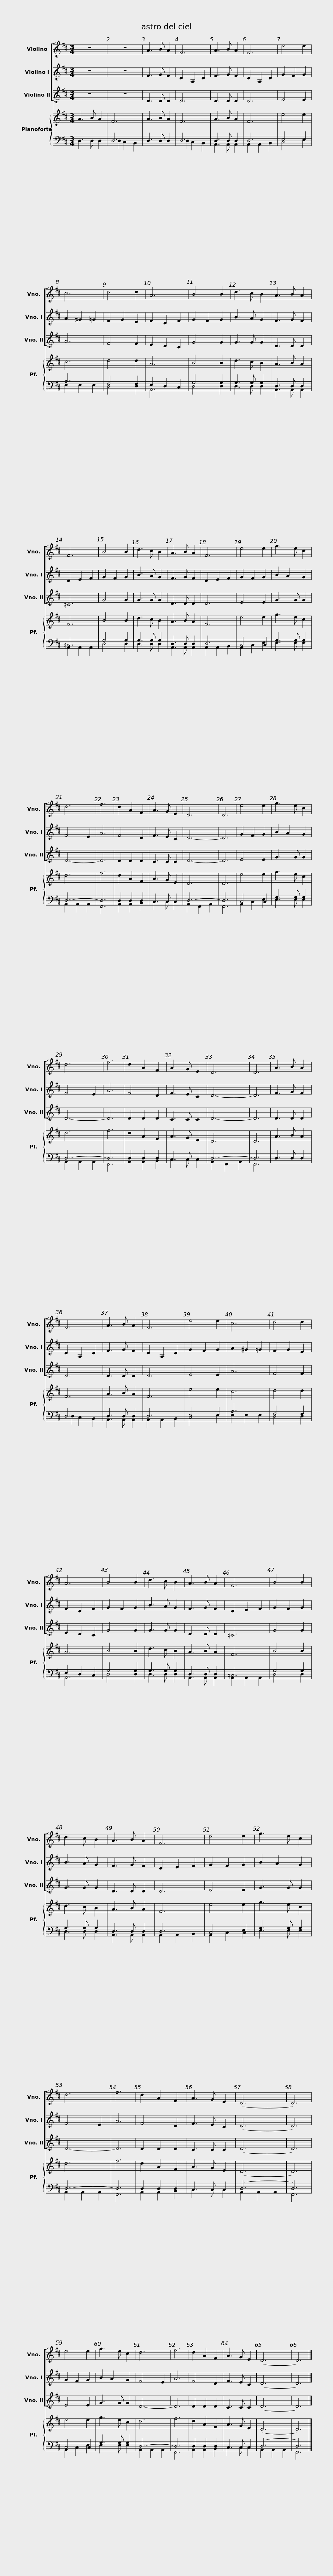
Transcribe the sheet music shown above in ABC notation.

X:1
%%score [ 1 2 3 ] { 4 | ( 5 6 ) }
L:1/8
M:3/4
I:linebreak $
K:D
V:1 treble
V:2 treble
V:3 treble
V:4 treble
V:5 bass
V:6 bass
V:1
 z6 | z6 | A3 B A2 | F6 | A3 B A2 | %5
 F6 | e4 e2 | c6 |$ d4 d2 | A6 | %10
 B4 B2 | d3 c B2 | A3 B A2 | F6 | B4 B2 | %15
 d3 c B2 | A3 B A2 | F6 |$ e4 e2 | g3 e c2 | %20
 d6 | f6 | d2 A2 F2 | A3 G E2 | D6 | %25
 D6 | e4 e2 | g3 e c2 |$ d6 | f6 | %30
 d2 A2 F2 | A3 G E2 | D6 | D6 | A3 B A2 | %35
 F6 | A3 B A2 | F6 |$ e4 e2 | c6 | %40
 d4 d2 | A6 | B4 B2 | d3 c B2 | A3 B A2 | %45
 F6 | B4 B2 | d3 c B2 |$ A3 B A2 | F6 | %50
 e4 e2 | g3 e c2 | d6 | f6 | d2 A2 F2 | %55
 A3 G E2 | (D6 | D6) |$ e4 e2 | g3 e c2 | %60
 d6 | f6 | d2 A2 F2 | A3 G E2 | (D6 | %65
 D6) |] %66
V:2
 z6 | z6 | F3 G F2 | D2 A,2 D2 | F3 G F2 | %5
 D2 A,2 D2 | G2 F2 G2 | A2 ^G2 =G2 |$ F2 G2 E2 | F2 D2 F2 | %10
 G2 F2 G2 | B3 A G2 | F3 G F2 | D2 E2 F2 | G2 F2 G2 | %15
 B3 A G2 | F3 G F2 | D2 E2 F2 |$ G2 F2 G2 | B2 A2 G2 | %20
 F4 E2 | A6 | F4 D2 | F3 E C2 | D6- | %25
 D6 | G2 F2 G2 | B2 A2 G2 |$ F4 E2 | A6 | %30
 F4 D2 | F3 E C2 | D6- | D6 | F3 G F2 | %35
 D2 A,2 D2 | F3 G F2 | D2 A,2 D2 |$ G2 F2 G2 | A2 ^G2 =G2 | %40
 F2 G2 E2 | F2 D2 F2 | G2 F2 G2 | B3 A G2 | F3 G F2 | %45
 D2 E2 F2 | G2 F2 G2 | B3 A G2 |$ F3 G F2 | D2 E2 F2 | %50
 G2 F2 G2 | B2 A2 G2 | F4 E2 | A6 | F4 D2 | %55
 F3 E C2 | (D6 | D6) |$ G2 F2 G2 | B2 A2 G2 | %60
 F4 E2 | A6 | F4 D2 | F3 E C2 | (D6 | %65
 D6) |] %66
V:3
 z6 | z6 | D3 D D2 | D6 | D3 D D2 | %5
 D6 | E4 E2 | A6 |$ F4 F2 | E2 D2 C2 | %10
 G4 G2 | G3 G G2 | D3 D D2 | =C6 | G4 G2 | %15
 G3 G G2 | D3 D D2 | D6 |$ E4 E2 | G3 G G2 | %20
 D6- | D6 | D2 D2 D2 | C3 C C2 | D6- | %25
 D6 | E4 E2 | G3 G G2 |$ D6- | D6 | %30
 D2 D2 D2 | C3 C C2 | D6- | D6 | D3 D D2 | %35
 D6 | D3 D D2 | D6 |$ E4 E2 | A6 | %40
 F4 F2 | E2 D2 C2 | G4 G2 | G3 G G2 | D3 D D2 | %45
 =C6 | G4 G2 | G3 G G2 |$ D3 D D2 | D6 | %50
 E4 E2 | G3 G G2 | D6- | D6 | D2 D2 D2 | %55
 C3 C C2 | (D6 | D6) |$ E4 E2 | G3 G G2 | %60
 D6- | D6 | D2 D2 D2 | C3 C C2 | (D6 | %65
 D6) |] %66
V:4
 A3 B A2 | F6 | A3 B A2 | F6 | A3 B A2 | %5
 F6 | e4 e2 | c6 |$ d4 d2 | A6 | %10
 B4 B2 | d3 c B2 | A3 B A2 | F6 | B4 B2 | %15
 d3 c B2 | A3 B A2 | F6 |$ e4 e2 | g3 e c2 | %20
 d6 | f6 | d2 A2 F2 | A3 G E2 | D6 | %25
 D6 | e4 e2 | g3 e c2 |$ d6 | f6 | %30
 d2 A2 F2 | A3 G E2 | D6 | D6 | A3 B A2 | %35
 F6 | A3 B A2 | F6 |$ e4 e2 | c6 | %40
 d4 d2 | A6 | B4 B2 | d3 c B2 | A3 B A2 | %45
 F6 | B4 B2 | d3 c B2 |$ A3 B A2 | F6 | %50
 e4 e2 | g3 e c2 | d6 | f6 | d2 A2 F2 | %55
 A3 G E2 | (D6 | D6) |$ e4 e2 | g3 e c2 | %60
 d6 | f6 | d2 A2 F2 | A3 G E2 | (D6 | %65
 D6) |] %66
V:5
 D,3 D, D,2 | D,6 | D,3 D, D,2 | D,6 | D,3 D, D,2 | %5
 D,6 | E,4 E,2 | A,6 |$ F,4 F,2 | E,2 D,2 C,2 | %10
 G,4 G,2 | G,3 G, G,2 | D,3 D, D,2 | =C,6 | G,4 G,2 | %15
 G,3 G, G,2 | D,3 D, D,2 | D,6 |$ C,4 C,2 | G,3 G, G,2 | %20
 D,6- | D,6 | D,2 D,2 D,2 | C,3 C, C,2 | D,6- | %25
 D,6 | C,4 C,2 | G,3 G, G,2 |$ D,6- | D,6 | %30
 D,2 D,2 D,2 | C,3 C, C,2 | D,6- | D,6 | D,3 D, D,2 | %35
 D,6 | D,3 D, D,2 | D,6 |$ E,4 E,2 | A,6 | %40
 F,4 F,2 | E,2 D,2 C,2 | G,4 G,2 | G,3 G, G,2 | D,3 D, D,2 | %45
 =C,6 | G,4 G,2 | G,3 G, G,2 |$ D,3 D, D,2 | D,6 | %50
 C,4 C,2 | G,3 G, G,2 | D,6- | D,6 | D,2 D,2 D,2 | %55
 C,3 C, C,2 | (D,6 | D,6) |$ C,4 C,2 | G,3 G, G,2 | %60
 D,6- | D,6 | D,2 D,2 D,2 | C,3 C, C,2 | (D,6 | %65
 D,6) |] %66
V:6
 x6 | D,2 C,2 B,,2 | x6 | D,2 C,2 B,,2 | A,,3 A,, A,,2 | %5
 A,,2 A,,2 B,,2 | C,4 E,2 | E,2 E,2 E,2 |$ D,4 D,2 | A,,6 | %10
 D,4 D,2 | D,3 D, D,2 | A,,3 A,, A,,2 | A,,2 A,,2 A,,2 | D,4 D,2 | %15
 D,3 D, D,2 | A,,3 A,, A,,2 | A,,2 A,,2 B,,2 |$ A,,2 C,2 E,2 | E,3 E, E,2 | %20
 A,,2 A,,2 A,,2 | F,,6 | A,,2 A,,2 B,,2 | C,3 C, C,2 | A,,2 F,,2 A,,2 | %25
 F,,6 | A,,2 C,2 E,2 | E,3 E, E,2 |$ A,,2 A,,2 A,,2 | F,,6 | %30
 A,,2 A,,2 B,,2 | C,3 C, C,2 | A,,2 F,,2 A,,2 | F,,6 | x6 | %35
 D,2 C,2 B,,2 | A,,3 A,, A,,2 | A,,2 A,,2 B,,2 |$ C,4 E,2 | E,2 E,2 E,2 | %40
 D,4 D,2 | A,,6 | D,4 D,2 | D,3 D, D,2 | A,,3 A,, A,,2 | %45
 A,,2 A,,2 A,,2 | D,4 D,2 | D,3 D, D,2 |$ A,,3 A,, A,,2 | A,,2 A,,2 B,,2 | %50
 A,,2 C,2 E,2 | E,3 E, E,2 | A,,2 A,,2 A,,2 | F,,6 | A,,2 A,,2 B,,2 | %55
 C,3 C, C,2 | A,,2 A,,2 A,,2 | F,,6 |$ A,,2 C,2 E,2 | E,3 E, E,2 | %60
 A,,2 A,,2 A,,2 | F,,6 | A,,2 A,,2 B,,2 | C,3 C, C,2 | A,,2 A,,2 A,,2 | %65
 F,,6 |] %66
